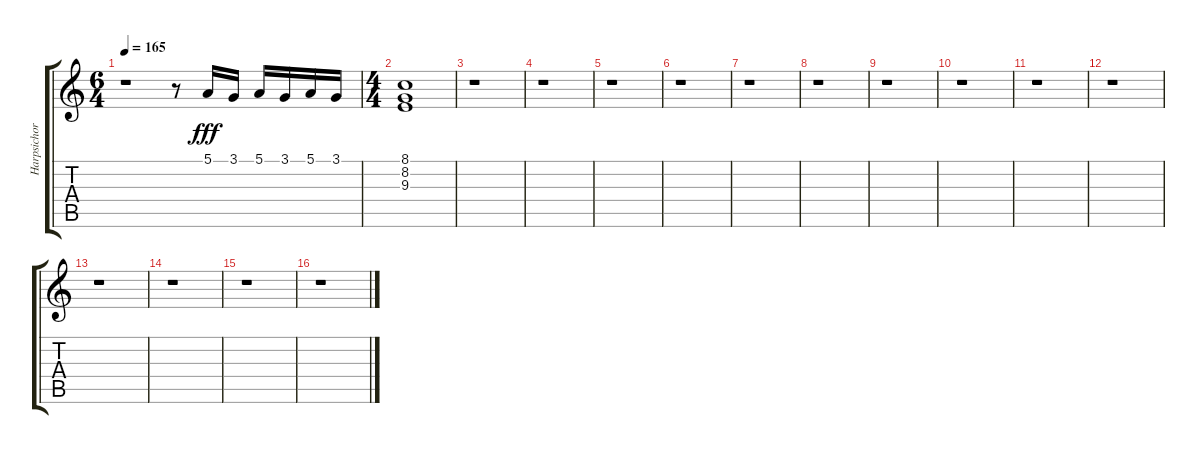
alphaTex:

\track ("Harpsichord" "Harpsichor") {instrument harpsichord}
\staff {score tabs}
\tuning (E4 B3 G3 D3 A2 E2) {hide}
\ts (6 4)
\tempo 165
\clef g2
\ks c
r.1{dy fff} r.8 5.1.16 3.1.16 5.1.16 3.1.16 5.1.16 3.1.16 |
\ts (4 4)
(8.1 8.2 9.3).1 |
r.1 |
r.1 |
r.1 |
r.1 |
r.1 |
r.1 |
r.1 |
r.1 |
r.1 |
r.1 |
r.1 |
r.1 |
r.1 |
r.1
